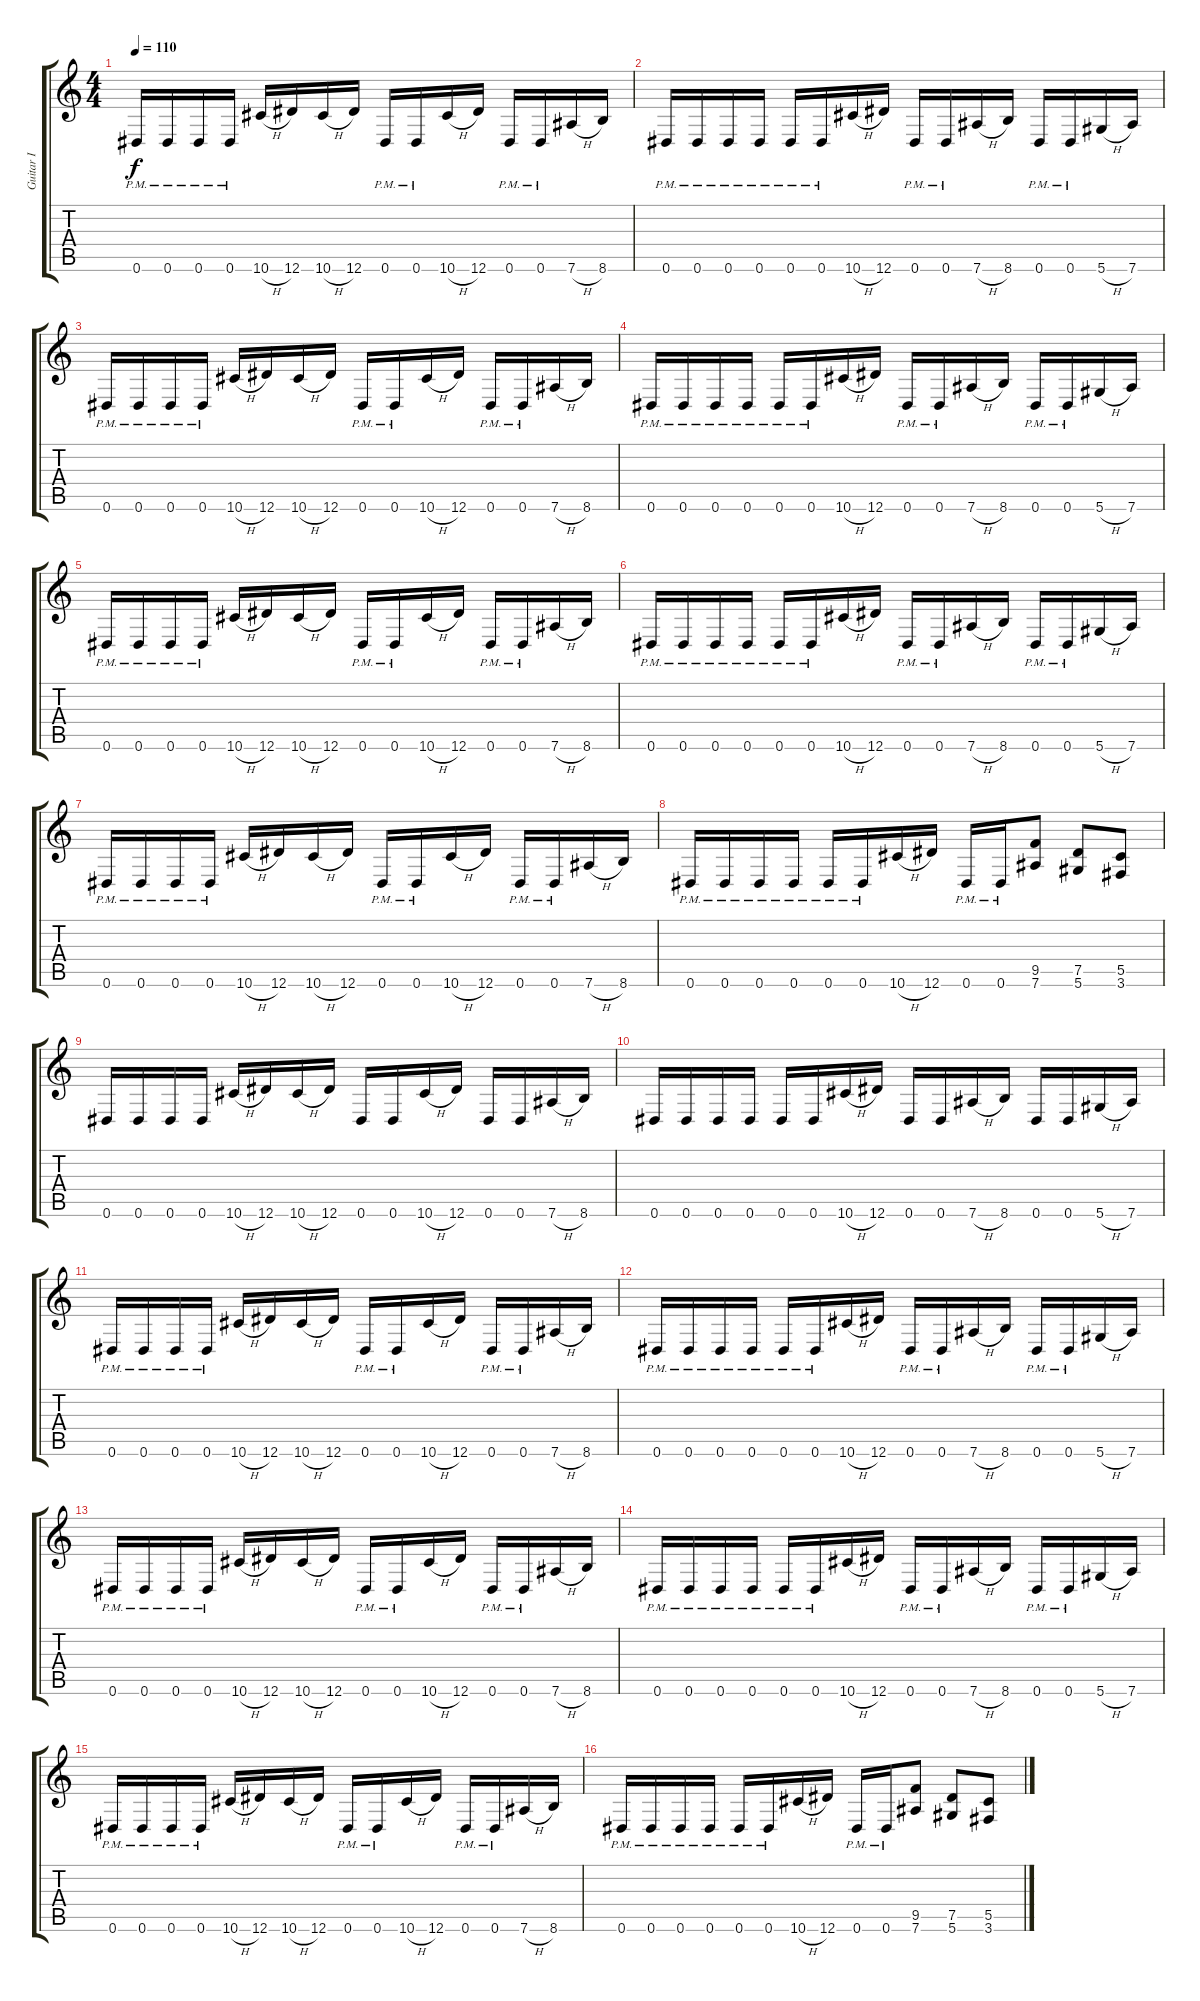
\track ("Guitar I" "Guitar I") {instrument distortionguitar}
\staff {score tabs}
\tuning (Eb4 Bb3 Gb3 Db3 Ab2 Eb2) {hide}
\ts (4 4)
\tempo 110
\clef g2
\ks c
0.6{pm}.16{dy f} 0.6{pm}.16 0.6{pm}.16 0.6{pm}.16 10.6{h}.16 12.6.16 10.6{h}.16 12.6.16 0.6{pm}.16 0.6{pm}.16 10.6{h}.16 12.6.16 0.6{pm}.16 0.6{pm}.16 7.6{h}.16 8.6.16 |
0.6{pm}.16 0.6{pm}.16 0.6{pm}.16 0.6{pm}.16 0.6{pm}.16 0.6{pm}.16 10.6{h}.16 12.6.16 0.6{pm}.16 0.6{pm}.16 7.6{h}.16 8.6.16 0.6{pm}.16 0.6{pm}.16 5.6{h}.16 7.6.16 |
0.6{pm}.16 0.6{pm}.16 0.6{pm}.16 0.6{pm}.16 10.6{h}.16 12.6.16 10.6{h}.16 12.6.16 0.6{pm}.16 0.6{pm}.16 10.6{h}.16 12.6.16 0.6{pm}.16 0.6{pm}.16 7.6{h}.16 8.6.16 |
0.6{pm}.16 0.6{pm}.16 0.6{pm}.16 0.6{pm}.16 0.6{pm}.16 0.6{pm}.16 10.6{h}.16 12.6.16 0.6{pm}.16 0.6{pm}.16 7.6{h}.16 8.6.16 0.6{pm}.16 0.6{pm}.16 5.6{h}.16 7.6.16 |
0.6{pm}.16 0.6{pm}.16 0.6{pm}.16 0.6{pm}.16 10.6{h}.16 12.6.16 10.6{h}.16 12.6.16 0.6{pm}.16 0.6{pm}.16 10.6{h}.16 12.6.16 0.6{pm}.16 0.6{pm}.16 7.6{h}.16 8.6.16 |
0.6{pm}.16 0.6{pm}.16 0.6{pm}.16 0.6{pm}.16 0.6{pm}.16 0.6{pm}.16 10.6{h}.16 12.6.16 0.6{pm}.16 0.6{pm}.16 7.6{h}.16 8.6.16 0.6{pm}.16 0.6{pm}.16 5.6{h}.16 7.6.16 |
0.6{pm}.16 0.6{pm}.16 0.6{pm}.16 0.6{pm}.16 10.6{h}.16 12.6.16 10.6{h}.16 12.6.16 0.6{pm}.16 0.6{pm}.16 10.6{h}.16 12.6.16 0.6{pm}.16 0.6{pm}.16 7.6{h}.16 8.6.16 |
0.6{pm}.16 0.6{pm}.16 0.6{pm}.16 0.6{pm}.16 0.6{pm}.16 0.6{pm}.16 10.6{h}.16 12.6.16 0.6{pm}.16 0.6{pm}.16 (9.5 7.6).8 (7.5 5.6).8 (5.5 3.6).8 |
0.6.16 0.6.16 0.6.16 0.6.16 10.6{h}.16 12.6.16 10.6{h}.16 12.6.16 0.6.16 0.6.16 10.6{h}.16 12.6.16 0.6.16 0.6.16 7.6{h}.16 8.6.16 |
0.6.16 0.6.16 0.6.16 0.6.16 0.6.16 0.6.16 10.6{h}.16 12.6.16 0.6.16 0.6.16 7.6{h}.16 8.6.16 0.6.16 0.6.16 5.6{h}.16 7.6.16 |
0.6{pm}.16 0.6{pm}.16 0.6{pm}.16 0.6{pm}.16 10.6{h}.16 12.6.16 10.6{h}.16 12.6.16 0.6{pm}.16 0.6{pm}.16 10.6{h}.16 12.6.16 0.6{pm}.16 0.6{pm}.16 7.6{h}.16 8.6.16 |
0.6{pm}.16 0.6{pm}.16 0.6{pm}.16 0.6{pm}.16 0.6{pm}.16 0.6{pm}.16 10.6{h}.16 12.6.16 0.6{pm}.16 0.6{pm}.16 7.6{h}.16 8.6.16 0.6{pm}.16 0.6{pm}.16 5.6{h}.16 7.6.16 |
0.6{pm}.16 0.6{pm}.16 0.6{pm}.16 0.6{pm}.16 10.6{h}.16 12.6.16 10.6{h}.16 12.6.16 0.6{pm}.16 0.6{pm}.16 10.6{h}.16 12.6.16 0.6{pm}.16 0.6{pm}.16 7.6{h}.16 8.6.16 |
0.6{pm}.16 0.6{pm}.16 0.6{pm}.16 0.6{pm}.16 0.6{pm}.16 0.6{pm}.16 10.6{h}.16 12.6.16 0.6{pm}.16 0.6{pm}.16 7.6{h}.16 8.6.16 0.6{pm}.16 0.6{pm}.16 5.6{h}.16 7.6.16 |
0.6{pm}.16 0.6{pm}.16 0.6{pm}.16 0.6{pm}.16 10.6{h}.16 12.6.16 10.6{h}.16 12.6.16 0.6{pm}.16 0.6{pm}.16 10.6{h}.16 12.6.16 0.6{pm}.16 0.6{pm}.16 7.6{h}.16 8.6.16 |
0.6{pm}.16 0.6{pm}.16 0.6{pm}.16 0.6{pm}.16 0.6{pm}.16 0.6{pm}.16 10.6{h}.16 12.6.16 0.6{pm}.16 0.6{pm}.16 (9.5 7.6).8 (7.5 5.6).8 (5.5 3.6).8
